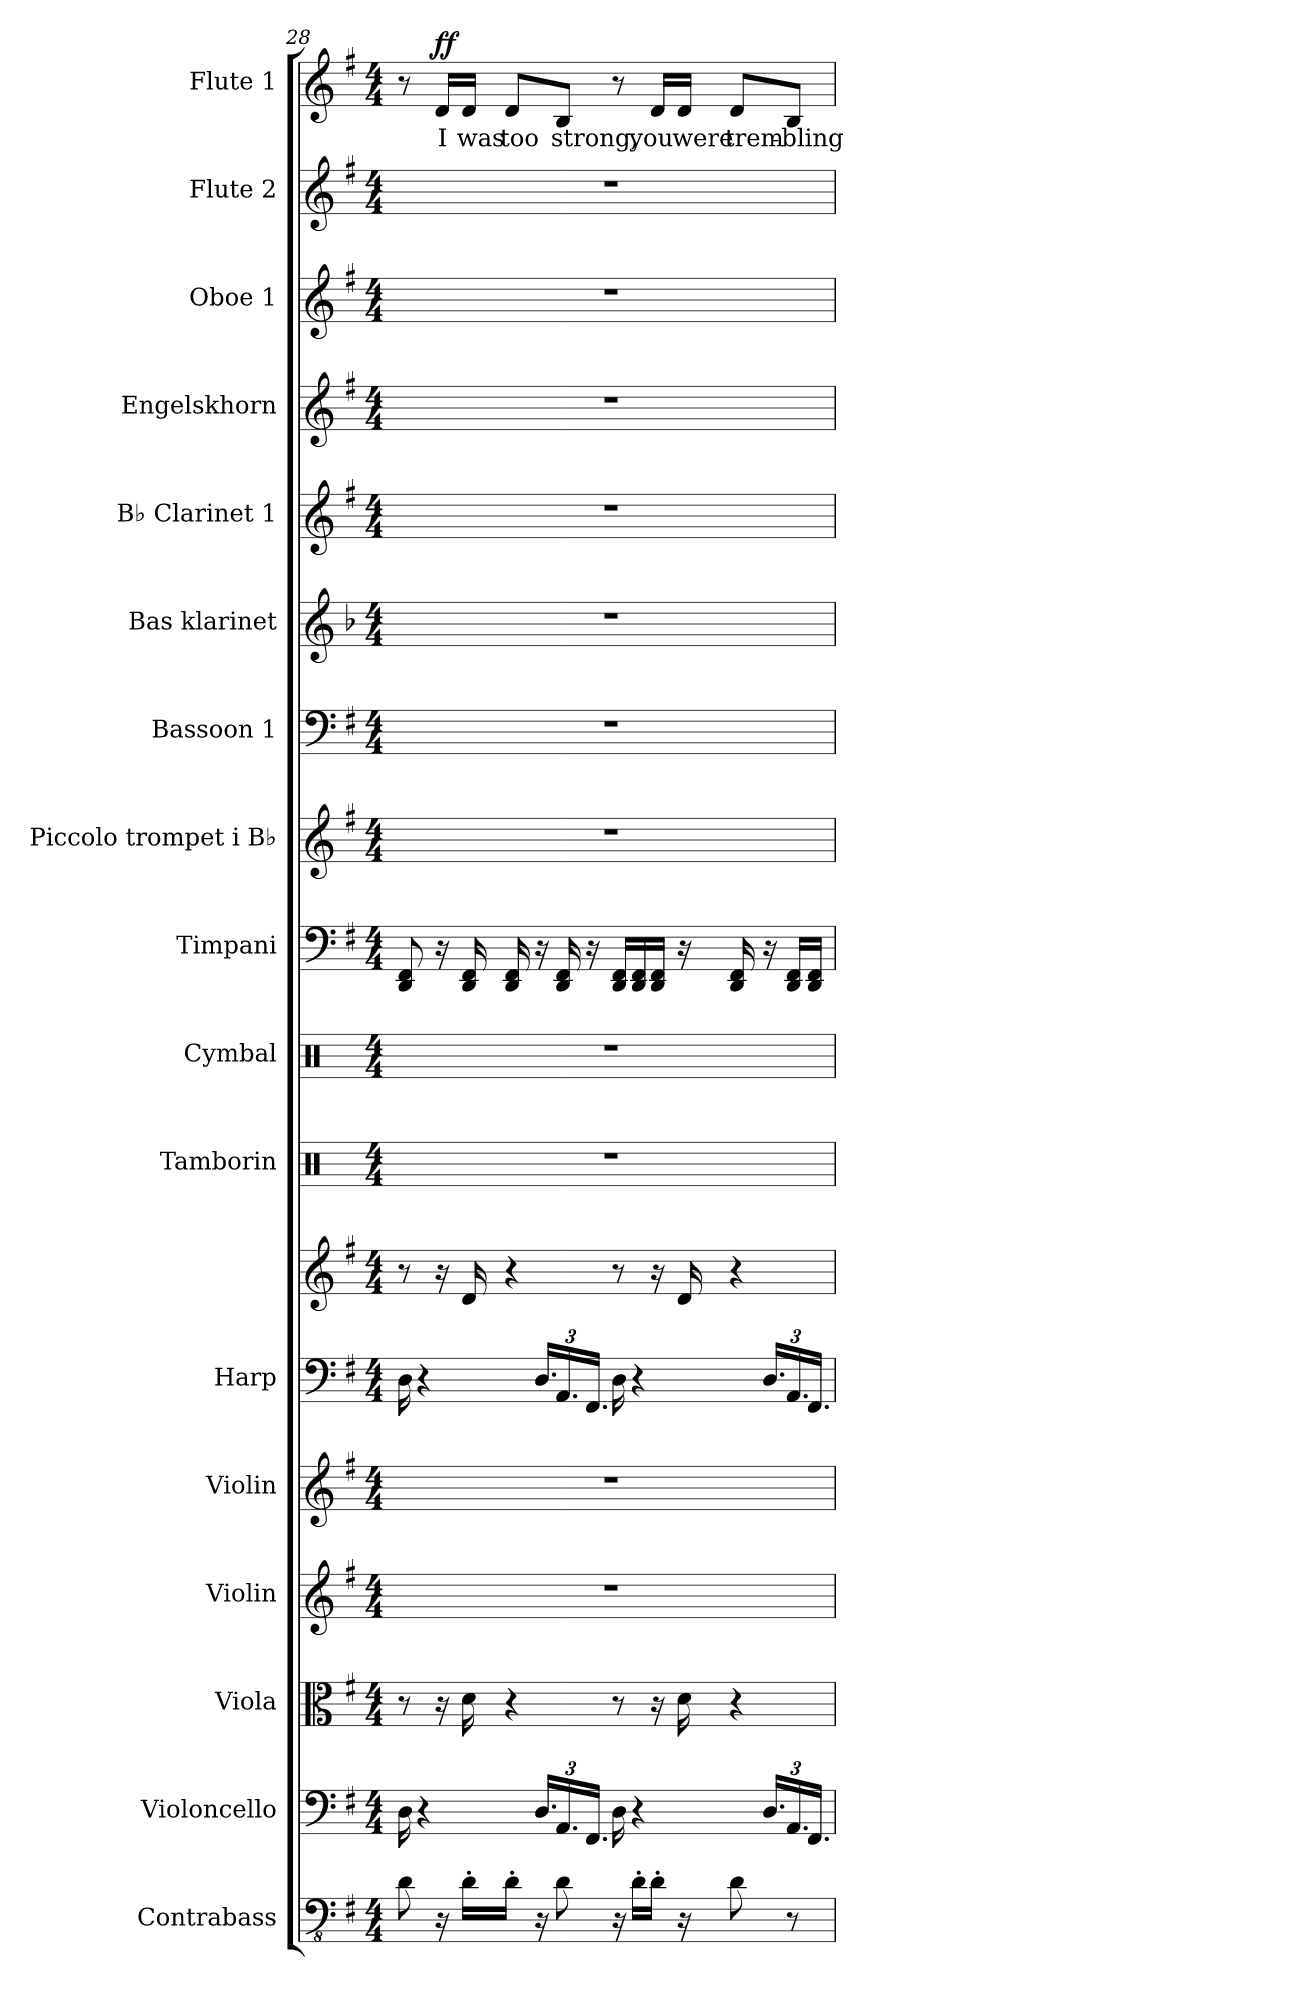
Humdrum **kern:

**kern	**kern	**kern	**kern	**kern	**kern	**kern	**kern	**kern	**kern	**kern	**kern	**kern	**kern	**kern	**kern	**kern	**kern	**text	**dynam
*part17	*part16	*part15	*part14	*part13	*part12	*part12	*part11	*part10	*part9	*part8	*part7	*part6	*part5	*part4	*part3	*part2	*part1	*part1	*part1
*staff18	*staff17	*staff16	*staff15	*staff14	*staff13	*staff12	*staff11	*staff10	*staff9	*staff8	*staff7	*staff6	*staff5	*staff4	*staff3	*staff2	*staff1	*staff1	*staff1
*I"Contrabass	*I"Violoncello	*I"Viola	*I"Violin	*I"Violin	*I"Harp	*	*I"Tamborin	*I"Cymbal	*I"Timpani	*I"Piccolo trompet i B♭	*I"Bassoon 1	*I"Bas klarinet	*I"B♭ Clarinet 1	*I"Engelskhorn	*I"Oboe 1	*I"Flute 2	*I"Flute 1	*	*
*I'Cb.	*I'Vc.	*I'Vla.	*I'Vln.	*I'Vln.	*I'Hrp.	*	*I'Tamb.	*I'Cym.	*I'Timp.	*I'P. tpt. i B♭	*I'Bsn. 1	*	*I'B♭ Cl. 1	*I'E.horn	*I'Ob. 1	*I'Fl. 2	*I'Fl. 1	*	*
*clefFv4	*clefF4	*clefC3	*clefG2	*clefG2	*clefF4	*clefG2	*clefX	*clefX	*clefF4	*clefG2	*clefF4	*clefG2	*clefG2	*clefG2	*clefG2	*clefG2	*clefG2	*	*
*ITrd7c12	*	*	*	*	*	*	*	*	*	*ITrd-6c-10	*	*ITrd8c14	*ITrd1c2	*ITrd4c7	*	*	*	*	*
*k[f#]	*k[f#]	*k[f#]	*k[f#]	*k[f#]	*k[f#]	*k[f#]	*k[]	*k[]	*k[f#]	*k[b-]	*k[f#]	*k[b-]	*k[b-]	*k[]	*k[f#]	*k[f#]	*k[f#]	*	*
*M4/4	*M4/4	*M4/4	*M4/4	*M4/4	*M4/4	*M4/4	*M4/4	*M4/4	*M4/4	*M4/4	*M4/4	*M4/4	*M4/4	*M4/4	*M4/4	*M4/4	*M4/4	*	*
=28	=28	=28	=28	=28	=28	=28	=28	=28	=28	=28	=28	=28	=28	=28	=28	=28	=28	=28	=28
8DD\	16D\	8r	1r	1r	16D\	8r	1r	1r	8DD/ 8FF#/	1r	1r	1r	1r	1r	1r	1r	8r	.	.
.	4r	.	.	.	4r	.	.	.	.	.	.	.	.	.	.	.	.	.	.
!	!	!	!	!	!	!	!	!	!	!	!	!	!	!	!	!	!	!	!LO:DY:b
16r	.	16r	.	.	.	16r	.	.	16r	.	.	.	.	.	.	.	16d/LL	I	ff
16DD'\LL	.	16d\	.	.	.	16d/	.	.	16DD/ 16FF#/	.	.	.	.	.	.	.	16d/JJ	was	.
16DD'\JJ	.	4r	.	.	.	4r	.	.	16DD/ 16FF#/	.	.	.	.	.	.	.	8d/L	too	.
*	*Xbrackettup	*	*	*	*Xbrackettup	*	*	*	*	*	*	*	*	*	*	*	*	*	*
16r	24.D/LL	.	.	.	24.D/LL	.	.	.	16r	.	.	.	.	.	.	.	.	.	.
8DD\	24.AA/	.	.	.	24.AA/	.	.	.	16DD/ 16FF#/	.	.	.	.	.	.	.	8B/J	strong,	.
.	24.FF#/JJ	.	.	.	24.FF#/JJ	.	.	.	16r	.	.	.	.	.	.	.	.	.	.
16r	16D\	8r	.	.	16D\	8r	.	.	16DD/ 16FF#/LL	.	.	.	.	.	.	.	8r	.	.
16DD'\LL	4r	.	.	.	4r	.	.	.	16DD/ 16FF#/	.	.	.	.	.	.	.	.	.	.
16DD'\JJ	.	16r	.	.	.	16r	.	.	16DD/ 16FF#/JJ	.	.	.	.	.	.	.	16d/LL	you	.
16r	.	16d\	.	.	.	16d/	.	.	16r	.	.	.	.	.	.	.	16d/JJ	were	.
8DD\	.	4r	.	.	.	4r	.	.	16DD/ 16FF#/	.	.	.	.	.	.	.	8d/L	trem-	.
.	24.D/LL	.	.	.	24.D/LL	.	.	.	16r	.	.	.	.	.	.	.	.	.	.
8r	24.AA/	.	.	.	24.AA/	.	.	.	16DD/ 16FF#/LL	.	.	.	.	.	.	.	8B/J	-bling	.
.	24.FF#/JJ	.	.	.	24.FF#/JJ	.	.	.	16DD/ 16FF#/JJ	.	.	.	.	.	.	.	.	.	.
=	=	=	=	=	=	=	=	=	=	=	=	=	=	=	=	=	=	=	=
*-	*-	*-	*-	*-	*-	*-	*-	*-	*-	*-	*-	*-	*-	*-	*-	*-	*-	*-	*-
